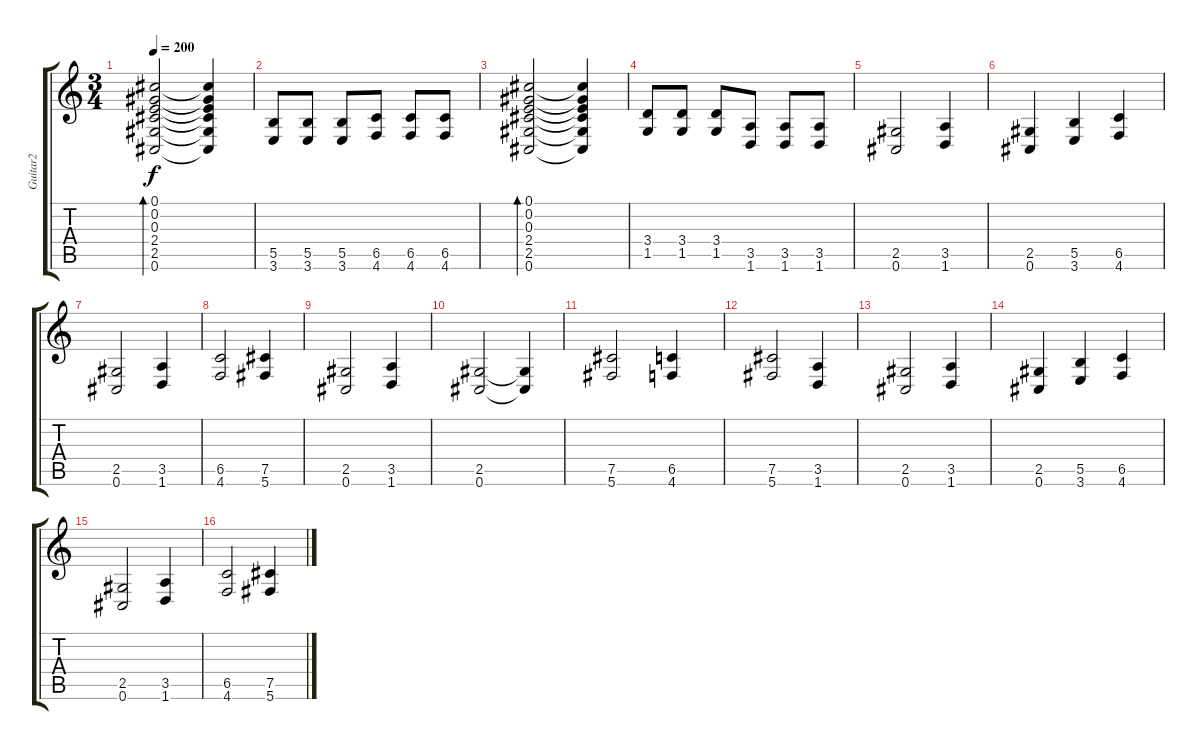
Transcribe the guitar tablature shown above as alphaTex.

\track ("Guitar2" "Guitar2") {instrument distortionguitar}
\staff {score tabs}
\tuning (Db4 Ab3 E3 B2 Gb2 Db2) {hide}
\ts (3 4)
\tempo 200
\clef g2
\ks c
(0.1 0.2 0.3 2.4 2.5 0.6).2{bd 240 dy f} (0.1{t} 0.2{t} 0.3{t} 2.4{t} 2.5{t} 0.6{t}).4 |
(5.5 3.6).8 (5.5 3.6).8 (5.5 3.6).8 (6.5 4.6).8 (6.5 4.6).8 (6.5 4.6).8 |
(0.1 0.2 0.3 2.4 2.5 0.6).2{bd 240} (0.1{t} 0.2{t} 0.3{t} 2.4{t} 2.5{t} 0.6{t}).4 |
(3.4 1.5).8 (3.4 1.5).8 (3.4 1.5).8 (3.5 1.6).8 (3.5 1.6).8 (3.5 1.6).8 |
(2.5 0.6).2 (3.5 1.6).4 |
(2.5 0.6).4 (5.5 3.6).4 (6.5 4.6).4 |
(2.5 0.6).2 (3.5 1.6).4 |
(6.5 4.6).2 (7.5 5.6).4 |
(2.5 0.6).2 (3.5 1.6).4 |
(2.5 0.6).2 (2.5{t} 0.6{t}).4 |
(7.5 5.6).2 (6.5 4.6).4 |
(7.5 5.6).2 (3.5 1.6).4 |
(2.5 0.6).2 (3.5 1.6).4 |
(2.5 0.6).4 (5.5 3.6).4 (6.5 4.6).4 |
(2.5 0.6).2 (3.5 1.6).4 |
(6.5 4.6).2 (7.5 5.6).4
